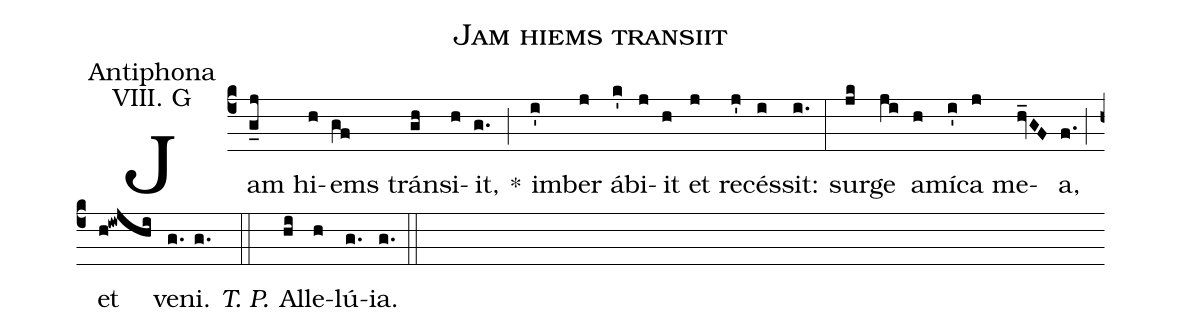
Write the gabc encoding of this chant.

name:Jam hiems transiit;
office-part:Antiphona;
mode:VIII. G;
%%
(c4) Jam(g_j) hi(h)ems(gf) trán(gh)si(h)it,(g.) *(;) im(i')ber(j) á(k')bi(j)it(h) et(j) re(j')cés(i)sit:(i.) (:) sur(jk)ge(ji) a(h)mí(i')ca(j) me(hv_GF)a,(f.) (;) et(h!iwjhi) ve(g.)ni.(g.) <i>T. P.</i>(::) Al(hi)le(h)lú(g.)ia.(g.) (::)
